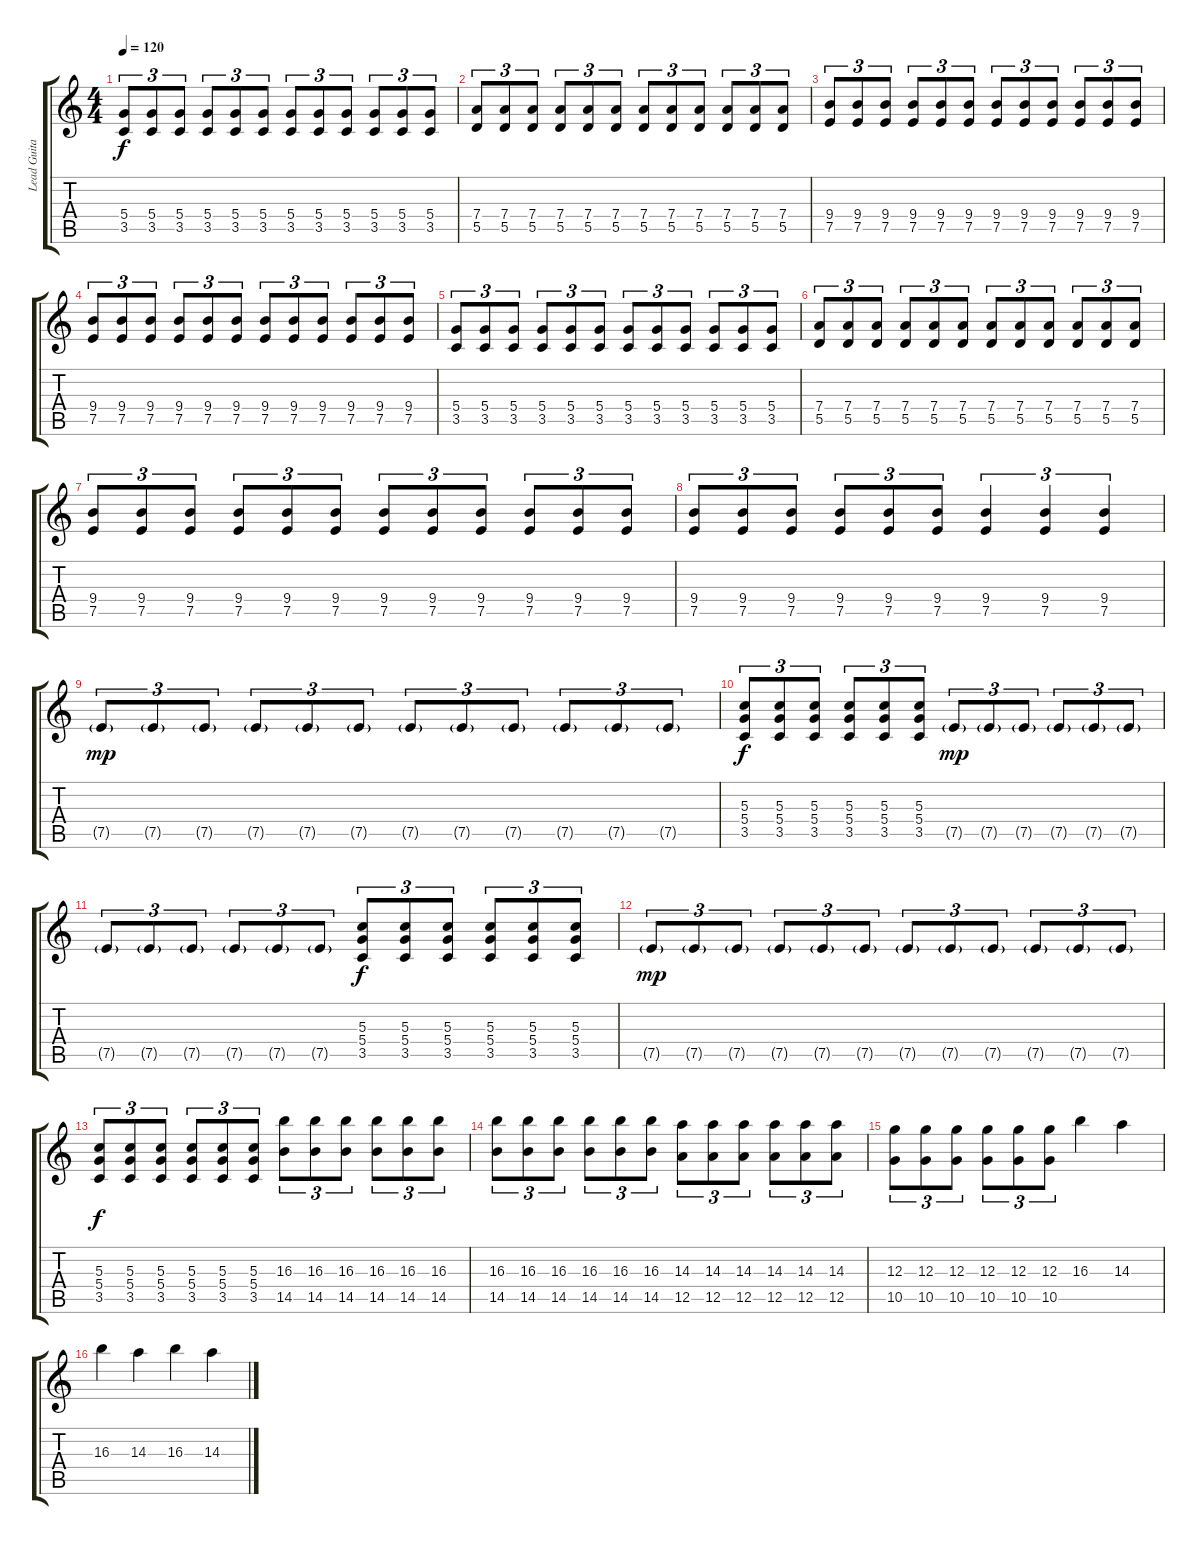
\track ("Lead Guitar" "Lead Guita") {instrument distortionguitar}
\staff {score tabs}
\tuning (E4 B3 G3 D3 A2 E2) {hide}
\ts (4 4)
\tempo 120
\clef g2
\ks c
(5.4 3.5).8{tu (3 2) dy f} (5.4 3.5).8{tu (3 2)} (5.4 3.5).8{tu (3 2)} (5.4 3.5).8{tu (3 2)} (5.4 3.5).8{tu (3 2)} (5.4 3.5).8{tu (3 2)} (5.4 3.5).8{tu (3 2)} (5.4 3.5).8{tu (3 2)} (5.4 3.5).8{tu (3 2)} (5.4 3.5).8{tu (3 2)} (5.4 3.5).8{tu (3 2)} (5.4 3.5).8{tu (3 2)} |
(7.4 5.5).8{tu (3 2)} (7.4 5.5).8{tu (3 2)} (7.4 5.5).8{tu (3 2)} (7.4 5.5).8{tu (3 2)} (7.4 5.5).8{tu (3 2)} (7.4 5.5).8{tu (3 2)} (7.4 5.5).8{tu (3 2)} (7.4 5.5).8{tu (3 2)} (7.4 5.5).8{tu (3 2)} (7.4 5.5).8{tu (3 2)} (7.4 5.5).8{tu (3 2)} (7.4 5.5).8{tu (3 2)} |
(9.4 7.5).8{tu (3 2)} (9.4 7.5).8{tu (3 2)} (9.4 7.5).8{tu (3 2)} (9.4 7.5).8{tu (3 2)} (9.4 7.5).8{tu (3 2)} (9.4 7.5).8{tu (3 2)} (9.4 7.5).8{tu (3 2)} (9.4 7.5).8{tu (3 2)} (9.4 7.5).8{tu (3 2)} (9.4 7.5).8{tu (3 2)} (9.4 7.5).8{tu (3 2)} (9.4 7.5).8{tu (3 2)} |
(9.4 7.5).8{tu (3 2)} (9.4 7.5).8{tu (3 2)} (9.4 7.5).8{tu (3 2)} (9.4 7.5).8{tu (3 2)} (9.4 7.5).8{tu (3 2)} (9.4 7.5).8{tu (3 2)} (9.4 7.5).8{tu (3 2)} (9.4 7.5).8{tu (3 2)} (9.4 7.5).8{tu (3 2)} (9.4 7.5).8{tu (3 2)} (9.4 7.5).8{tu (3 2)} (9.4 7.5).8{tu (3 2)} |
(5.4 3.5).8{tu (3 2)} (5.4 3.5).8{tu (3 2)} (5.4 3.5).8{tu (3 2)} (5.4 3.5).8{tu (3 2)} (5.4 3.5).8{tu (3 2)} (5.4 3.5).8{tu (3 2)} (5.4 3.5).8{tu (3 2)} (5.4 3.5).8{tu (3 2)} (5.4 3.5).8{tu (3 2)} (5.4 3.5).8{tu (3 2)} (5.4 3.5).8{tu (3 2)} (5.4 3.5).8{tu (3 2)} |
(7.4 5.5).8{tu (3 2)} (7.4 5.5).8{tu (3 2)} (7.4 5.5).8{tu (3 2)} (7.4 5.5).8{tu (3 2)} (7.4 5.5).8{tu (3 2)} (7.4 5.5).8{tu (3 2)} (7.4 5.5).8{tu (3 2)} (7.4 5.5).8{tu (3 2)} (7.4 5.5).8{tu (3 2)} (7.4 5.5).8{tu (3 2)} (7.4 5.5).8{tu (3 2)} (7.4 5.5).8{tu (3 2)} |
(9.4 7.5).8{tu (3 2)} (9.4 7.5).8{tu (3 2)} (9.4 7.5).8{tu (3 2)} (9.4 7.5).8{tu (3 2)} (9.4 7.5).8{tu (3 2)} (9.4 7.5).8{tu (3 2)} (9.4 7.5).8{tu (3 2)} (9.4 7.5).8{tu (3 2)} (9.4 7.5).8{tu (3 2)} (9.4 7.5).8{tu (3 2)} (9.4 7.5).8{tu (3 2)} (9.4 7.5).8{tu (3 2)} |
(9.4 7.5).8{tu (3 2)} (9.4 7.5).8{tu (3 2)} (9.4 7.5).8{tu (3 2)} (9.4 7.5).8{tu (3 2)} (9.4 7.5).8{tu (3 2)} (9.4 7.5).8{tu (3 2)} (9.4 7.5).4{tu (3 2)} (9.4 7.5).4{tu (3 2)} (9.4 7.5).4{tu (3 2)} |
7.5{g}.8{tu (3 2) dy mp} 7.5{g}.8{tu (3 2)} 7.5{g}.8{tu (3 2)} 7.5{g}.8{tu (3 2)} 7.5{g}.8{tu (3 2)} 7.5{g}.8{tu (3 2)} 7.5{g}.8{tu (3 2)} 7.5{g}.8{tu (3 2)} 7.5{g}.8{tu (3 2)} 7.5{g}.8{tu (3 2)} 7.5{g}.8{tu (3 2)} 7.5{g}.8{tu (3 2)} |
(5.3 5.4 3.5).8{tu (3 2) dy f} (5.3 5.4 3.5).8{tu (3 2)} (5.3 5.4 3.5).8{tu (3 2)} (5.3 5.4 3.5).8{tu (3 2)} (5.3 5.4 3.5).8{tu (3 2)} (5.3 5.4 3.5).8{tu (3 2)} 7.5{g}.8{tu (3 2) dy mp} 7.5{g}.8{tu (3 2)} 7.5{g}.8{tu (3 2)} 7.5{g}.8{tu (3 2)} 7.5{g}.8{tu (3 2)} 7.5{g}.8{tu (3 2)} |
7.5{g}.8{tu (3 2)} 7.5{g}.8{tu (3 2)} 7.5{g}.8{tu (3 2)} 7.5{g}.8{tu (3 2)} 7.5{g}.8{tu (3 2)} 7.5{g}.8{tu (3 2)} (5.3 5.4 3.5).8{tu (3 2) dy f} (5.3 5.4 3.5).8{tu (3 2)} (5.3 5.4 3.5).8{tu (3 2)} (5.3 5.4 3.5).8{tu (3 2)} (5.3 5.4 3.5).8{tu (3 2)} (5.3 5.4 3.5).8{tu (3 2)} |
7.5{g}.8{tu (3 2) dy mp} 7.5{g}.8{tu (3 2)} 7.5{g}.8{tu (3 2)} 7.5{g}.8{tu (3 2)} 7.5{g}.8{tu (3 2)} 7.5{g}.8{tu (3 2)} 7.5{g}.8{tu (3 2)} 7.5{g}.8{tu (3 2)} 7.5{g}.8{tu (3 2)} 7.5{g}.8{tu (3 2)} 7.5{g}.8{tu (3 2)} 7.5{g}.8{tu (3 2)} |
(5.3 5.4 3.5).8{tu (3 2) dy f} (5.3 5.4 3.5).8{tu (3 2)} (5.3 5.4 3.5).8{tu (3 2)} (5.3 5.4 3.5).8{tu (3 2)} (5.3 5.4 3.5).8{tu (3 2)} (5.3 5.4 3.5).8{tu (3 2)} (16.3 14.5).8{tu (3 2)} (16.3 14.5).8{tu (3 2)} (16.3 14.5).8{tu (3 2)} (16.3 14.5).8{tu (3 2)} (16.3 14.5).8{tu (3 2)} (16.3 14.5).8{tu (3 2)} |
(16.3 14.5).8{tu (3 2)} (16.3 14.5).8{tu (3 2)} (16.3 14.5).8{tu (3 2)} (16.3 14.5).8{tu (3 2)} (16.3 14.5).8{tu (3 2)} (16.3 14.5).8{tu (3 2)} (14.3 12.5).8{tu (3 2)} (14.3 12.5).8{tu (3 2)} (14.3 12.5).8{tu (3 2)} (14.3 12.5).8{tu (3 2)} (14.3 12.5).8{tu (3 2)} (14.3 12.5).8{tu (3 2)} |
(12.3 10.5).8{tu (3 2)} (12.3 10.5).8{tu (3 2)} (12.3 10.5).8{tu (3 2)} (12.3 10.5).8{tu (3 2)} (12.3 10.5).8{tu (3 2)} (12.3 10.5).8{tu (3 2)} 16.3.4 14.3.4 |
16.3.4 14.3.4 16.3.4 14.3.4
